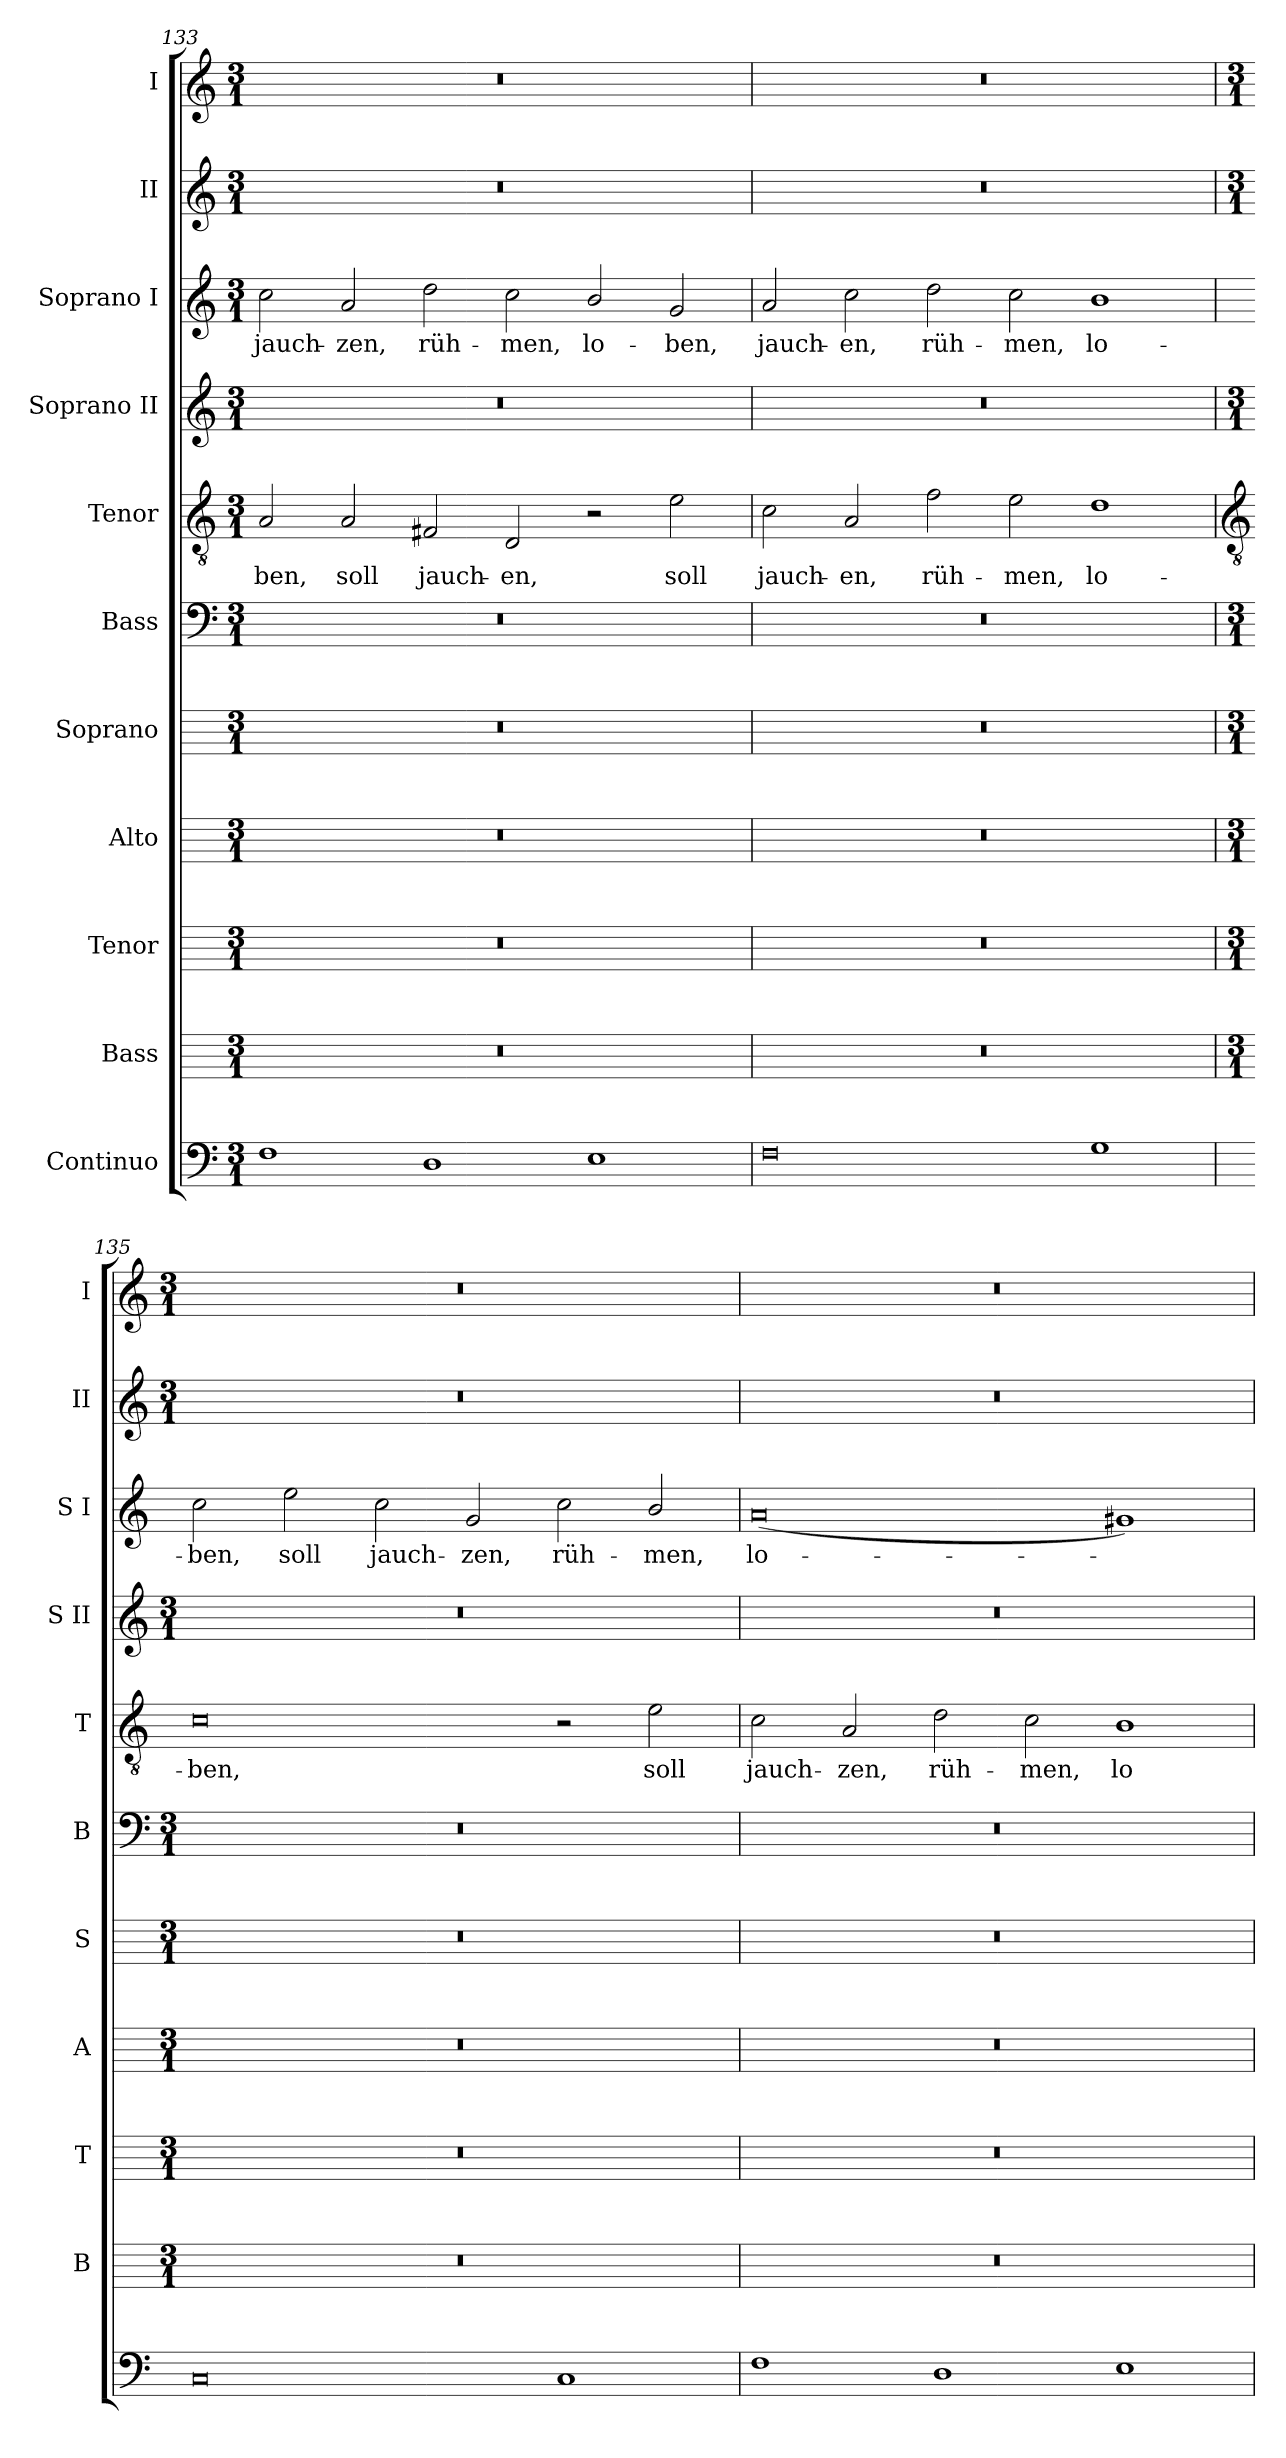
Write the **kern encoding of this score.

**kern	**kern	**kern	**kern	**kern	**kern	**kern	**text	**kern	**kern	**text	**kern	**kern
*part11	*part10	*part9	*part8	*part7	*part6	*part5	*part5	*part4	*part3	*part3	*part2	*part1
*staff11	*staff10	*staff9	*staff8	*staff7	*staff6	*staff5	*staff5	*staff4	*staff3	*staff3	*staff2	*staff1
*I"Continuo	*I"Bass	*I"Tenor	*I"Alto	*I"Soprano	*I"Bass	*I"Tenor	*	*I"Soprano II	*I"Soprano I	*	*I"II	*I"I
*	*I'B	*I'T	*I'A	*I'S	*I'B	*I'T	*	*I'S II	*I'S I	*	*I'II	*I'I
*clefF4	*	*	*	*	*clefF4	*clefGv2	*	*clefG2	*clefG2	*	*clefG2	*clefG2
*	*ITrd4c7	*ITrd4c7	*ITrd4c7	*ITrd4c7	*	*	*	*	*	*	*	*
*k[]	*	*	*	*	*k[]	*k[]	*	*k[]	*k[]	*	*k[]	*k[]
*C:	*	*	*	*	*C:	*C:	*	*C:	*C:	*	*C:	*C:
*M3/1	*M3/1	*M3/1	*M3/1	*M3/1	*M3/1	*M3/1	*	*M3/1	*M3/1	*	*M3/1	*M3/1
=133	=133	=133	=133	=133	=133	=133	=133	=133	=133	=133	=133	=133
!	!	!	!	!	!	!	!LO:LY:b	!	!	!LO:LY:b	!	!
1F	0.r	0.r	0.r	0.r	0.r	2A	-ben,	0.r	2cc	jauch-	0.r	0.r
!	!	!	!	!	!	!	!LO:LY:b	!	!	!LO:LY:b	!	!
.	.	.	.	.	.	2A	soll	.	2a	-zen,	.	.
!	!	!	!	!	!	!	!LO:LY:b	!	!	!LO:LY:b	!	!
1D	.	.	.	.	.	2F#X	jauch-	.	2dd	rüh-	.	.
!	!	!	!	!	!	!	!LO:LY:b	!	!	!LO:LY:b	!	!
.	.	.	.	.	.	2D	-en,	.	2cc	-men,	.	.
!	!	!	!	!	!	!	!	!	!	!LO:LY:b	!	!
1E	.	.	.	.	.	2r	.	.	2b/	lo-	.	.
!	!	!	!	!	!	!	!LO:LY:b	!	!	!LO:LY:b	!	!
.	.	.	.	.	.	2e	soll	.	2g	-ben,	.	.
=134	=134	=134	=134	=134	=134	=134	=134	=134	=134	=134	=134	=134
!	!	!	!	!	!	!	!LO:LY:b	!	!	!LO:LY:b	!	!
0F	0.r	0.r	0.r	0.r	0.r	2c	jauch-	0.r	2a	jauch-	0.r	0.r
!	!	!	!	!	!	!	!LO:LY:b	!	!	!LO:LY:b	!	!
.	.	.	.	.	.	2A	-en,	.	2cc	-en,	.	.
!	!	!	!	!	!	!	!LO:LY:b	!	!	!LO:LY:b	!	!
.	.	.	.	.	.	2f	rüh-	.	2dd	rüh-	.	.
!	!	!	!	!	!	!	!LO:LY:b	!	!	!LO:LY:b	!	!
.	.	.	.	.	.	2e	-men,	.	2cc	-men,	.	.
!	!	!	!	!	!	!	!LO:LY:b	!	!	!LO:LY:b	!	!
1G	.	.	.	.	.	1d	lo-	.	1b	lo-	.	.
!!LO:LB:g=z
=135	=135	=135	=135	=135	=135	=135	=135	=135	=135	=135	=135	=135
*	*	*	*	*	*	*clefGv2	*	*	*	*	*	*
*	*M3/1	*M3/1	*M3/1	*M3/1	*M3/1	*	*	*M3/1	*	*	*M3/1	*M3/1
!	!	!	!	!	!	!	!LO:LY:b	!	!	!LO:LY:b	!	!
0C	0.r	0.r	0.r	0.r	0.r	0c	-ben,	0.r	2cc	-ben,	0.r	0.r
!	!	!	!	!	!	!	!	!	!	!LO:LY:b	!	!
.	.	.	.	.	.	.	.	.	2ee	soll	.	.
!	!	!	!	!	!	!	!	!	!	!LO:LY:b	!	!
.	.	.	.	.	.	.	.	.	2cc	jauch-	.	.
!	!	!	!	!	!	!	!	!	!	!LO:LY:b	!	!
.	.	.	.	.	.	.	.	.	2g	-zen,	.	.
!	!	!	!	!	!	!	!	!	!	!LO:LY:b	!	!
1C	.	.	.	.	.	2r	.	.	2cc	rüh-	.	.
!	!	!	!	!	!	!	!LO:LY:b	!	!	!LO:LY:b	!	!
.	.	.	.	.	.	2e	soll	.	2b/	-men,	.	.
=136	=136	=136	=136	=136	=136	=136	=136	=136	=136	=136	=136	=136
!	!	!	!	!	!	!	!LO:LY:b	!	!	!LO:LY:b	!	!
1F	0.r	0.r	0.r	0.r	0.r	2c	jauch-	0.r	(<0a	lo-	0.r	0.r
!	!	!	!	!	!	!	!LO:LY:b	!	!	!	!	!
.	.	.	.	.	.	2A	-zen,	.	.	.	.	.
!	!	!	!	!	!	!	!LO:LY:b	!	!	!	!	!
1D	.	.	.	.	.	2d	rüh-	.	.	.	.	.
!	!	!	!	!	!	!	!LO:LY:b	!	!	!	!	!
.	.	.	.	.	.	2c	-men,	.	.	.	.	.
!	!	!	!	!	!	!	!LO:LY:b	!	!	!	!	!
1E	.	.	.	.	.	1B	lo-	.	1g#X)	.	.	.
=	=	=	=	=	=	=	=	=	=	=	=	=
*-	*-	*-	*-	*-	*-	*-	*-	*-	*-	*-	*-	*-
